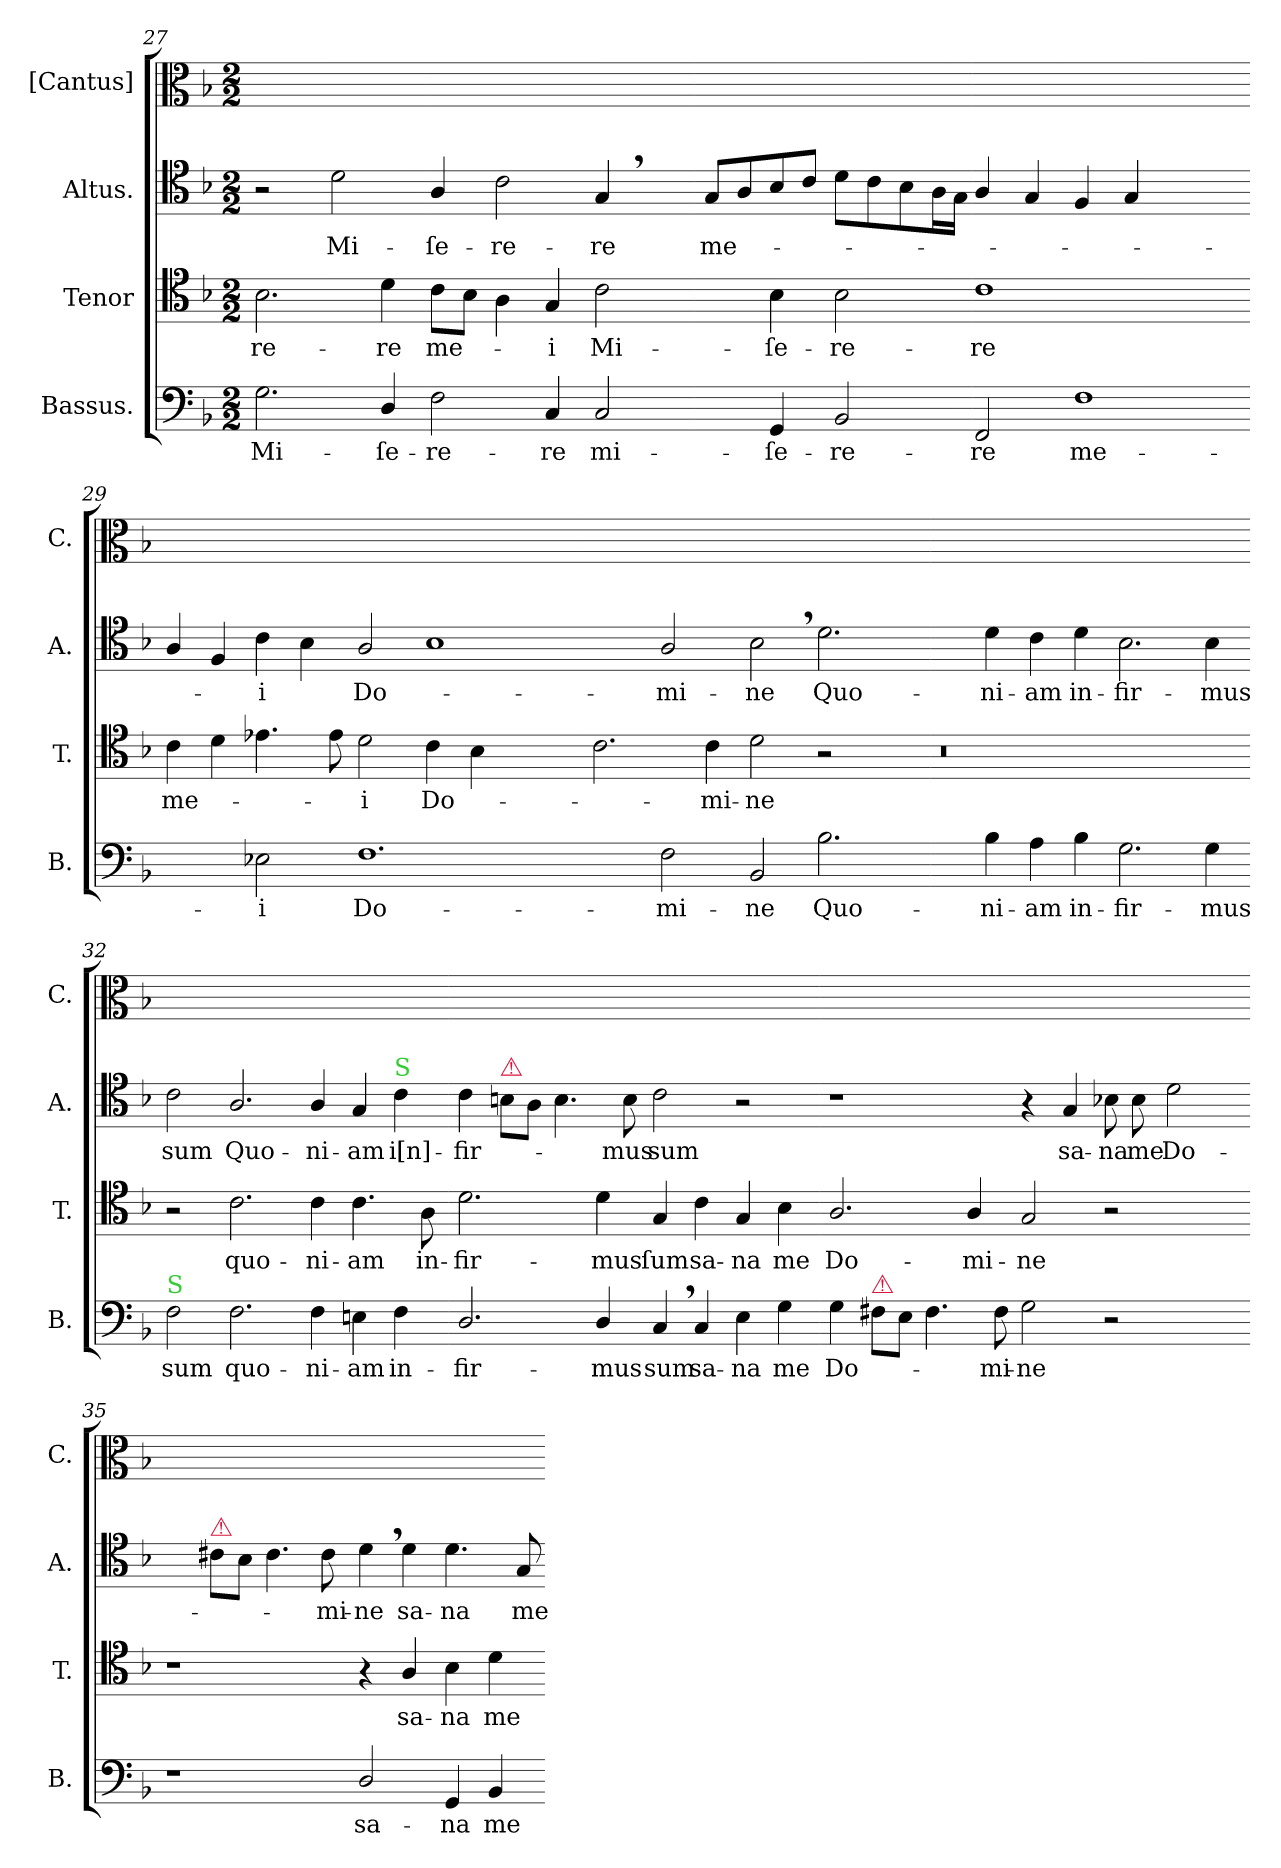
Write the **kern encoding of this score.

**kern	**text	**kern	**text	**kern	**text	**kern
*part4	*part4	*part3	*part3	*part2	*part2	*part1
*staff4	*staff4	*staff3	*staff3	*staff2	*staff2	*staff1
*I"Bassus.	*	*I"Tenor	*	*I"Altus.	*	*I"[Cantus]
*I'B.	*	*I'T.	*	*I'A.	*	*I'C.
*clefF4	*	*clefC4	*	*clefC4	*	*clefC3
*k[b-]	*	*k[b-]	*	*k[b-]	*	*k[b-]
*F:	*	*F:	*	*F:	*	*F:
*M2/2	*	*M2/2	*	*M2/2	*	*M2/2
=27	=27	=27	=27	=27	=27	=27
2.G\	Mi-	2.B-\	-re-	2r	.	0ryy
.	.	.	.	2d\	Mi-	.
4D/	-ſe-	4d\	-re	.	.	.
2F\	-re-	8c\L	me-	4A/	-ſe-	.
.	.	8B-\J	.	.	.	.
.	.	4A\	.	2c\	-re-	.
4C/	-re	4G/	-i	.	.	.
!	!LO:LY:i	!	!LO:LY:i	!	!	!
2C/	mi-	2c\	Mi-	4G,</	-re	.
.	.	.	.	4ryy	.	4ryy
=28-	=28-	=28-	=28-	=28-	=28-	=28-
4ryy	.	4ryy	.	8G/L	me-	0ryy
.	.	.	.	8A/	.	.
!	!LO:LY:i	!	!LO:LY:i	!	!	!
4GG/	-ſe-	4B-\	-ſe-	8B-/	.	.
.	.	.	.	8c/J	.	.
!	!LO:LY:i	!	!LO:LY:i	!	!	!
2BB-/	-re-	2B-\	-re-	8d\L	.	.
.	.	.	.	8c\	.	.
.	.	.	.	8B-\	.	.
.	.	.	.	16A\L	.	.
.	.	.	.	16G\JJ	.	.
!	!LO:LY:i	!	!LO:LY:i	!	!	!
2FF/	-re	1c\	-re	4A/	.	.
.	.	.	.	4G/	.	.
1F\	me-	.	.	4F/	.	.
.	.	.	.	4G/	.	.
.	.	2ryy	.	2ryy	.	2ryy
=29-	=29-	=29-	=29-	=29-	=29-	=29-
2ryy	.	4c\	me-	4A/	.	0ryy
.	.	4d\	.	4F/	.	.
2E-X\	-i	4.e-X\	.	4c\	-i	.
.	.	.	.	4B-\	.	.
.	.	8e-\	.	.	.	.
1.F\	Do-	2d\	-i	2A/	Do-	.
.	.	4c\	Do-	1B-\	.	.
.	.	4B-\	.	.	.	.
.	.	2ryy	.	.	.	2ryy
=30-	=30-	=30-	=30-	=30-	=30-	=30-
2ryy	.	2.c\	.	2ryy	.	0ryy
2F\	-mi-	.	.	2A/	-mi-	.
.	.	4c\	-mi-	.	.	.
2BB-/	-ne	2d\	-ne	2B-,<\	-ne	.
2.B-\	Quo-	2r	.	2.d\	Quo-	.
.	.	4ryy	.	.	.	4ryy
=31-	=31-	=31-	=31-	=31-	=31-	=31-
4ryy	.	0r	.	4ryy	.	0ryy
4B-\	-ni-	.	.	4d\	-ni-	.
4A\	-am	.	.	4c\	-am	.
4B-\	in-	.	.	4d\	in-	.
2.G\	-fir-	.	.	2.B-\	-fir-	.
4G\	-mus	.	.	4B-\	-mus	.
=32-	=32-	=32-	=32-	=32-	=32-	=32-
!LO:TX:a:color=limegreen:t=S	!	!	!	!	!	!
2F\	sum	2r	.	2c\	sum	0ryy
!	!LO:LY:i	!	!	!	!	!
2.F\	quo-	2.c\	quo-	2.A/	Quo-	.
!	!LO:LY:i	!	!	!	!	!
4F\	-ni-	4c\	-ni-	4A/	-ni-	.
!	!LO:LY:i	!	!	!	!	!
4En\	-am	4.c\	-am	4G/	-am	.
!	!	!	!	!LO:TX:a:color=limegreen:t=S	!	!
!	!LO:LY:i	!	!	!	!	!
4F\	in-	.	.	4c\	i[n]-	.
.	.	8A\	in-	.	.	.
=33-	=33-	=33-	=33-	=33-	=33-	=33-
!	!LO:LY:i	!	!	!	!	!
2.D/	-fir-	2.d\	-fir-	4c\	-fir-	0ryy
!	!	!	!	!LO:TX:a:color=crimson:t=⚠	!	!
.	.	.	.	8Bn\L	.	.
.	.	.	.	8A\J	.	.
.	.	.	.	4.B\	.	.
!	!LO:LY:i	!	!	!	!	!
4D/	-mus	4d\	-mus	.	.	.
.	.	.	.	8B\	-mus	.
!	!LO:LY:i	!	!	!	!	!
4C,</	sum	4G/	ſum	2c\	sum	.
4C/	sa-	4c\	sa-	.	.	.
4E\	-na	4G/	-na	2r	.	.
4G\	me	4B-\	me	.	.	.
=34-	=34-	=34-	=34-	=34-	=34-	=34-
4G\	Do-	2.A/	Do-	1r	.	0ryy
!LO:TX:a:color=crimson:t=⚠	!	!	!	!	!	!
8F#X\L	.	.	.	.	.	.
8E\J	.	.	.	.	.	.
4.F#\	.	.	.	.	.	.
.	.	4A/	-mi-	.	.	.
8F#\	-mi-	.	.	.	.	.
2G\	-ne	2G/	-ne	4r	.	.
.	.	.	.	4G/	sa-	.
2r	.	2r	.	8B-X\	-na	.
.	.	.	.	8B-\	me	.
.	.	.	.	2d\	Do-	.
4ryy	.	4ryy	.	.	.	4ryy
=35-	=35-	=35-	=35-	=35-	=35-	=35-
1r	.	1r	.	4ryy	.	0ryy
!	!	!	!	!LO:TX:a:color=crimson:t=⚠	!	!
.	.	.	.	8c#X\L	.	.
.	.	.	.	8B-\J	.	.
.	.	.	.	4.c#\	.	.
.	.	.	.	8c#\	-mi-	.
!	!LO:LY:i	!	!	!	!	!
2D/	sa-	4r	.	4d,<\	-ne	.
!	!	!	!	!	!LO:LY:i	!
.	.	4A/	sa-	4d\	sa-	.
!	!LO:LY:i	!	!	!	!LO:LY:i	!
4GG/	-na	4B-\	-na	4.d\	-na	.
!	!LO:LY:i	!	!	!	!	!
4BB-/	me	4d\	me	.	.	.
!	!	!	!	!	!LO:LY:i	!
.	.	.	.	8G/	me	.
=-	=-	=-	=-	=-	=-	=-
*-	*-	*-	*-	*-	*-	*-
